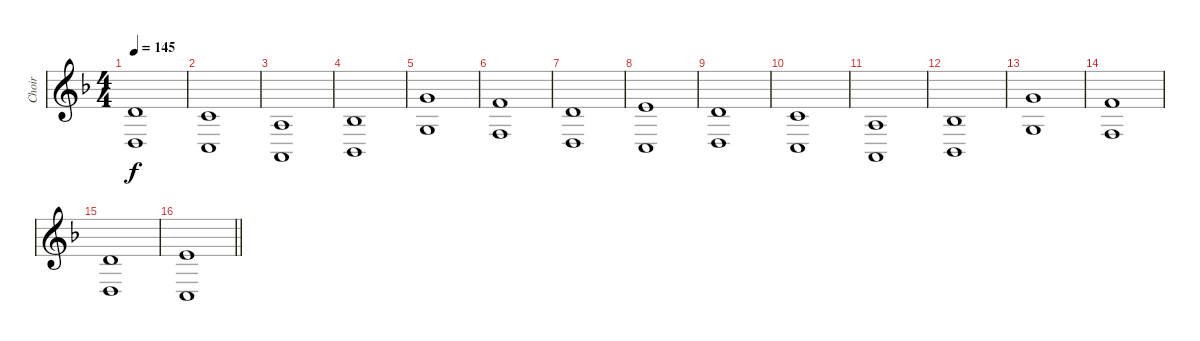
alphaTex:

\track ("Choir" "Choir") {instrument choiraahs}
\staff {score}
\tuning (E4 B3 G3 D3 A2 D2) {hide}
\ts (4 4)
\tempo 145
\clef g2
\ks f
(3.2 0.4).1{dy f} |
(1.2 3.5).1 |
(2.3 0.5).1 |
(3.3 1.5).1 |
(3.1 0.3).1 |
(1.1 3.4).1 |
(3.2 0.4).1 |
(0.1 3.5).1 |
(3.2 0.4).1 |
(1.2 3.5).1 |
(2.3 0.5).1 |
(3.3 1.5).1 |
(3.1 0.3).1 |
(1.1 3.4).1 |
(3.2 0.4).1 |
\barLineRight lightlight
(0.1 3.5).1
